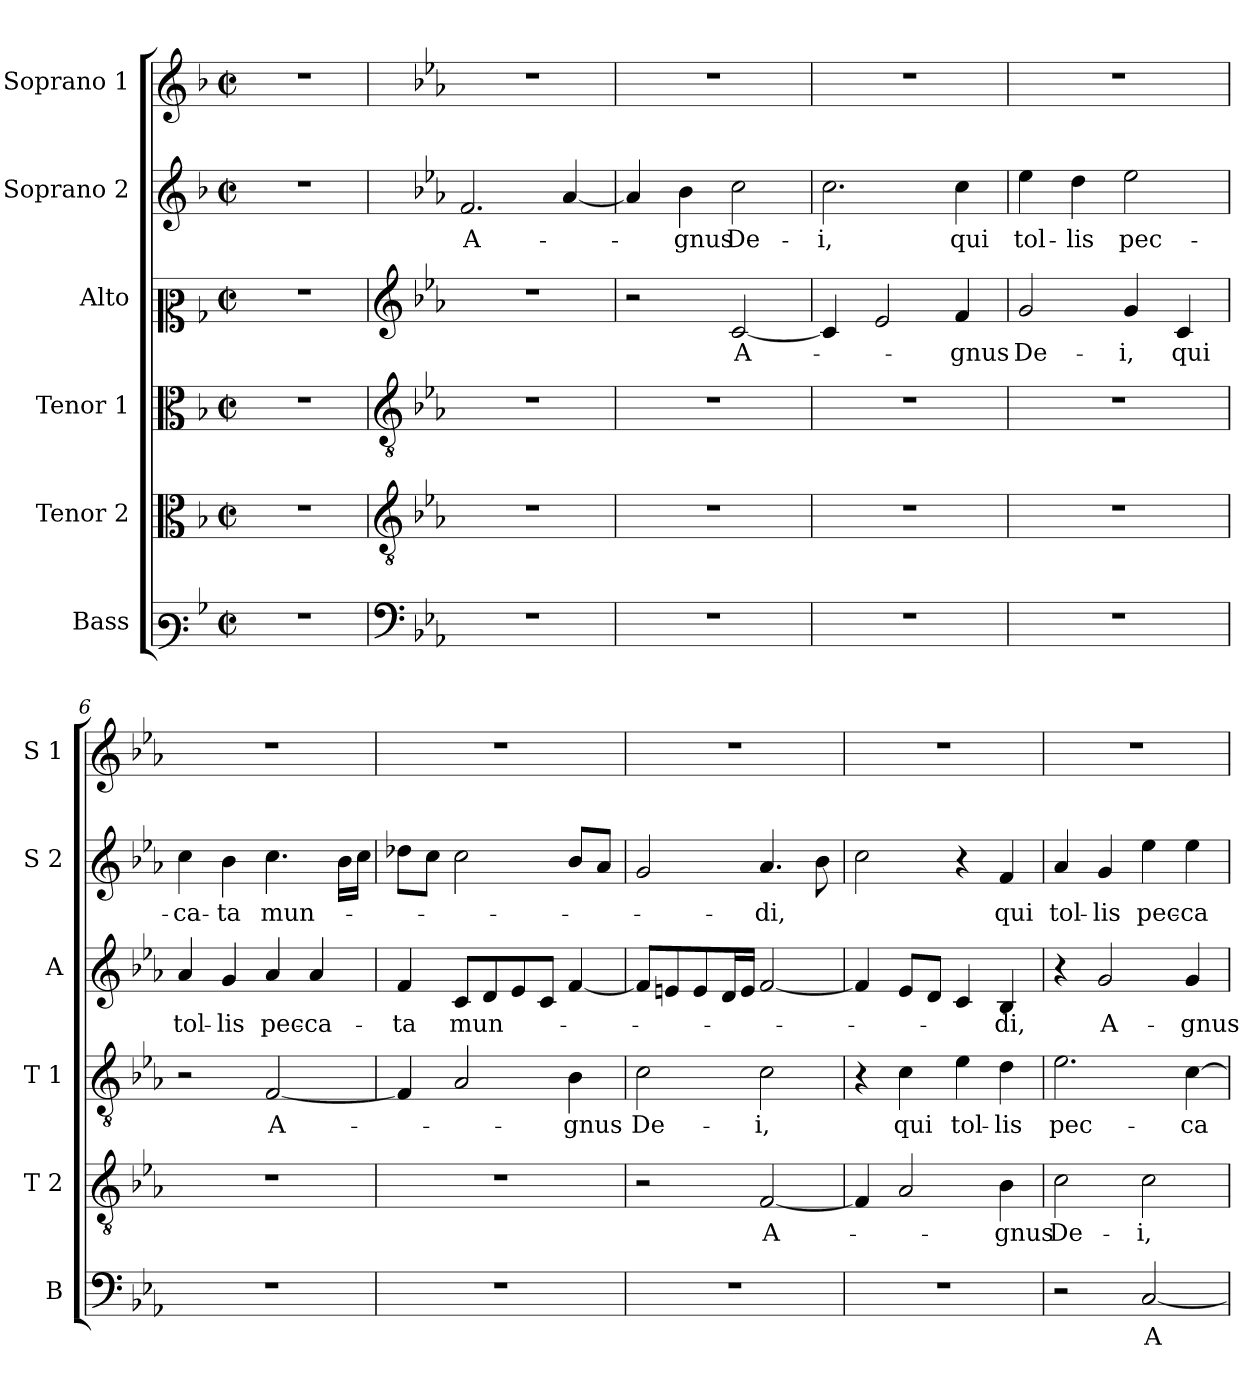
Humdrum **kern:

**kern	**text	**kern	**text	**kern	**text	**kern	**text	**kern	**text	**kern
*part6	*part6	*part5	*part5	*part4	*part4	*part3	*part3	*part2	*part2	*part1
*staff6	*staff6	*staff5	*staff5	*staff4	*staff4	*staff3	*staff3	*staff2	*staff2	*staff1
*I"Bass	*	*I"Tenor 2	*	*I"Tenor 1	*	*I"Alto	*	*I"Soprano 2	*	*I"Soprano 1
*I'B	*	*I'T 2	*	*I'T 1	*	*I'A	*	*I'S 2	*	*I'S 1
*clefF3	*	*clefC3	*	*clefC3	*	*clefC2	*	*clefG2	*	*clefG2
*k[b-]	*	*k[b-]	*	*k[b-]	*	*k[b-]	*	*k[b-]	*	*k[b-]
*F:	*	*F:	*	*F:	*	*F:	*	*F:	*	*F:
*M2/2	*	*M2/2	*	*M2/2	*	*M2/2	*	*M2/2	*	*M2/2
*met(c|)	*	*met(c|)	*	*met(c|)	*	*met(c|)	*	*met(c|)	*	*met(c|)
=1	=1	=1	=1	=1	=1	=1	=1	=1	=1	=1
1r	.	1r	.	1r	.	1r	.	1r	.	1r
=2	=2	=2	=2	=2	=2	=2	=2	=2	=2	=2
*clefF4	*	*clefGv2	*	*clefGv2	*	*clefG2	*	*	*	*
*k[b-e-a-]	*	*k[b-e-a-]	*	*k[b-e-a-]	*	*k[b-e-a-]	*	*k[b-e-a-]	*	*k[b-e-a-]
*E-:	*	*E-:	*	*E-:	*	*E-:	*	*E-:	*	*E-:
!	!	!	!	!	!	!	!	!	!LO:LY:b	!
1r	.	1r	.	1r	.	1r	.	2.f/	A-	1r
.	.	.	.	.	.	.	.	[4a-/	.	.
=3	=3	=3	=3	=3	=3	=3	=3	=3	=3	=3
1r	.	1r	.	1r	.	2r	.	4a-/]	.	1r
!	!	!	!	!	!	!	!	!	!LO:LY:b	!
.	.	.	.	.	.	.	.	4b-\	-gnus	.
!	!	!	!	!	!	!	!LO:LY:b	!	!LO:LY:b	!
.	.	.	.	.	.	[2c/	A-	2cc\	De-	.
=4	=4	=4	=4	=4	=4	=4	=4	=4	=4	=4
!	!	!	!	!	!	!	!	!	!LO:LY:b	!
1r	.	1r	.	1r	.	4c/]	.	2.cc\	-i,	1r
.	.	.	.	.	.	2e-/	.	.	.	.
!	!	!	!	!	!	!	!LO:LY:b	!	!LO:LY:b	!
.	.	.	.	.	.	4f/	-gnus	4cc\	qui	.
=5	=5	=5	=5	=5	=5	=5	=5	=5	=5	=5
!	!	!	!	!	!	!	!LO:LY:b	!	!LO:LY:b	!
1r	.	1r	.	1r	.	2g/	De-	4ee-\	tol-	1r
!	!	!	!	!	!	!	!	!	!LO:LY:b	!
.	.	.	.	.	.	.	.	4dd\	-lis	.
!	!	!	!	!	!	!	!LO:LY:b	!	!LO:LY:b	!
.	.	.	.	.	.	4g/	-i,	2ee-\	pec-	.
!	!	!	!	!	!	!	!LO:LY:b	!	!	!
.	.	.	.	.	.	4c/	qui	.	.	.
=6	=6	=6	=6	=6	=6	=6	=6	=6	=6	=6
!	!	!	!	!	!	!	!LO:LY:b	!	!LO:LY:b	!
1r	.	1r	.	2r	.	4a-/	tol-	4cc\	-ca-	1r
!	!	!	!	!	!	!	!LO:LY:b	!	!LO:LY:b	!
.	.	.	.	.	.	4g/	-lis	4b-\	-ta	.
!	!	!	!	!	!LO:LY:b	!	!LO:LY:b	!	!LO:LY:b	!
.	.	.	.	[2F/	A-	4a-/	pec-	4.cc\	mun-	.
!	!	!	!	!	!	!	!LO:LY:b	!	!	!
.	.	.	.	.	.	4a-/	-ca-	.	.	.
.	.	.	.	.	.	.	.	16b-\LL	.	.
.	.	.	.	.	.	.	.	16cc\JJ	.	.
!!LO:LB:g=z
=7	=7	=7	=7	=7	=7	=7	=7	=7	=7	=7
!	!	!	!	!	!	!	!LO:LY:b	!	!	!
1r	.	1r	.	4F/]	.	4f/	-ta	8dd-X\L	.	1r
.	.	.	.	.	.	.	.	8cc\J	.	.
!	!	!	!	!	!	!	!LO:LY:b	!	!	!
.	.	.	.	2A-/	.	8c/L	mun-	2cc\	.	.
.	.	.	.	.	.	8d/	.	.	.	.
.	.	.	.	.	.	8e-/	.	.	.	.
.	.	.	.	.	.	8c/J	.	.	.	.
!	!	!	!	!	!LO:LY:b	!	!	!	!	!
.	.	.	.	4B-\	-gnus	[4f/	.	8b-/L	.	.
.	.	.	.	.	.	.	.	8a-/J	.	.
=8	=8	=8	=8	=8	=8	=8	=8	=8	=8	=8
!	!	!	!	!	!LO:LY:b	!	!	!	!	!
1r	.	2r	.	2c\	De-	8f/L]	.	2g/	.	1r
.	.	.	.	.	.	8en/	.	.	.	.
.	.	.	.	.	.	8e/	.	.	.	.
.	.	.	.	.	.	16d/L	.	.	.	.
.	.	.	.	.	.	16e/JJ	.	.	.	.
!	!	!	!LO:LY:b	!	!LO:LY:b	!	!	!	!LO:LY:b	!
.	.	[2F/	A-	2c\	-i,	[2f/	.	4.a-/	-di,	.
.	.	.	.	.	.	.	.	8b-\	.	.
=9	=9	=9	=9	=9	=9	=9	=9	=9	=9	=9
1r	.	4F/]	.	4r	.	4f/]	.	2cc\	.	1r
!	!	!	!	!	!LO:LY:b	!	!	!	!	!
.	.	2A-/	.	4c\	qui	8e-/L	.	.	.	.
.	.	.	.	.	.	8d/J	.	.	.	.
!	!	!	!	!	!LO:LY:b	!	!	!	!	!
.	.	.	.	4e-\	tol-	4c/	.	4r	.	.
!	!	!	!LO:LY:b	!	!LO:LY:b	!	!LO:LY:b	!	!LO:LY:b	!
.	.	4B-\	-gnus	4d\	-lis	4B-/	-di,	4f/	qui	.
=10	=10	=10	=10	=10	=10	=10	=10	=10	=10	=10
!	!	!	!LO:LY:b	!	!LO:LY:b	!	!	!	!LO:LY:b	!
2r	.	2c\	De-	2.e-\	pec-	4r	.	4a-/	tol-	1r
!	!	!	!	!	!	!	!LO:LY:b	!	!LO:LY:b	!
.	.	.	.	.	.	2g/	A-	4g/	-lis	.
!	!LO:LY:b	!	!LO:LY:b	!	!	!	!	!	!LO:LY:b	!
[2C/	A-	2c\	-i,	.	.	.	.	4ee-\	pec-	.
!	!	!	!	!	!LO:LY:b	!	!LO:LY:b	!	!LO:LY:b	!
.	.	.	.	[4c\	-ca-	4g/	-gnus	4ee-\	-ca-	.
=	=	=	=	=	=	=	=	=	=	=
*-	*-	*-	*-	*-	*-	*-	*-	*-	*-	*-
